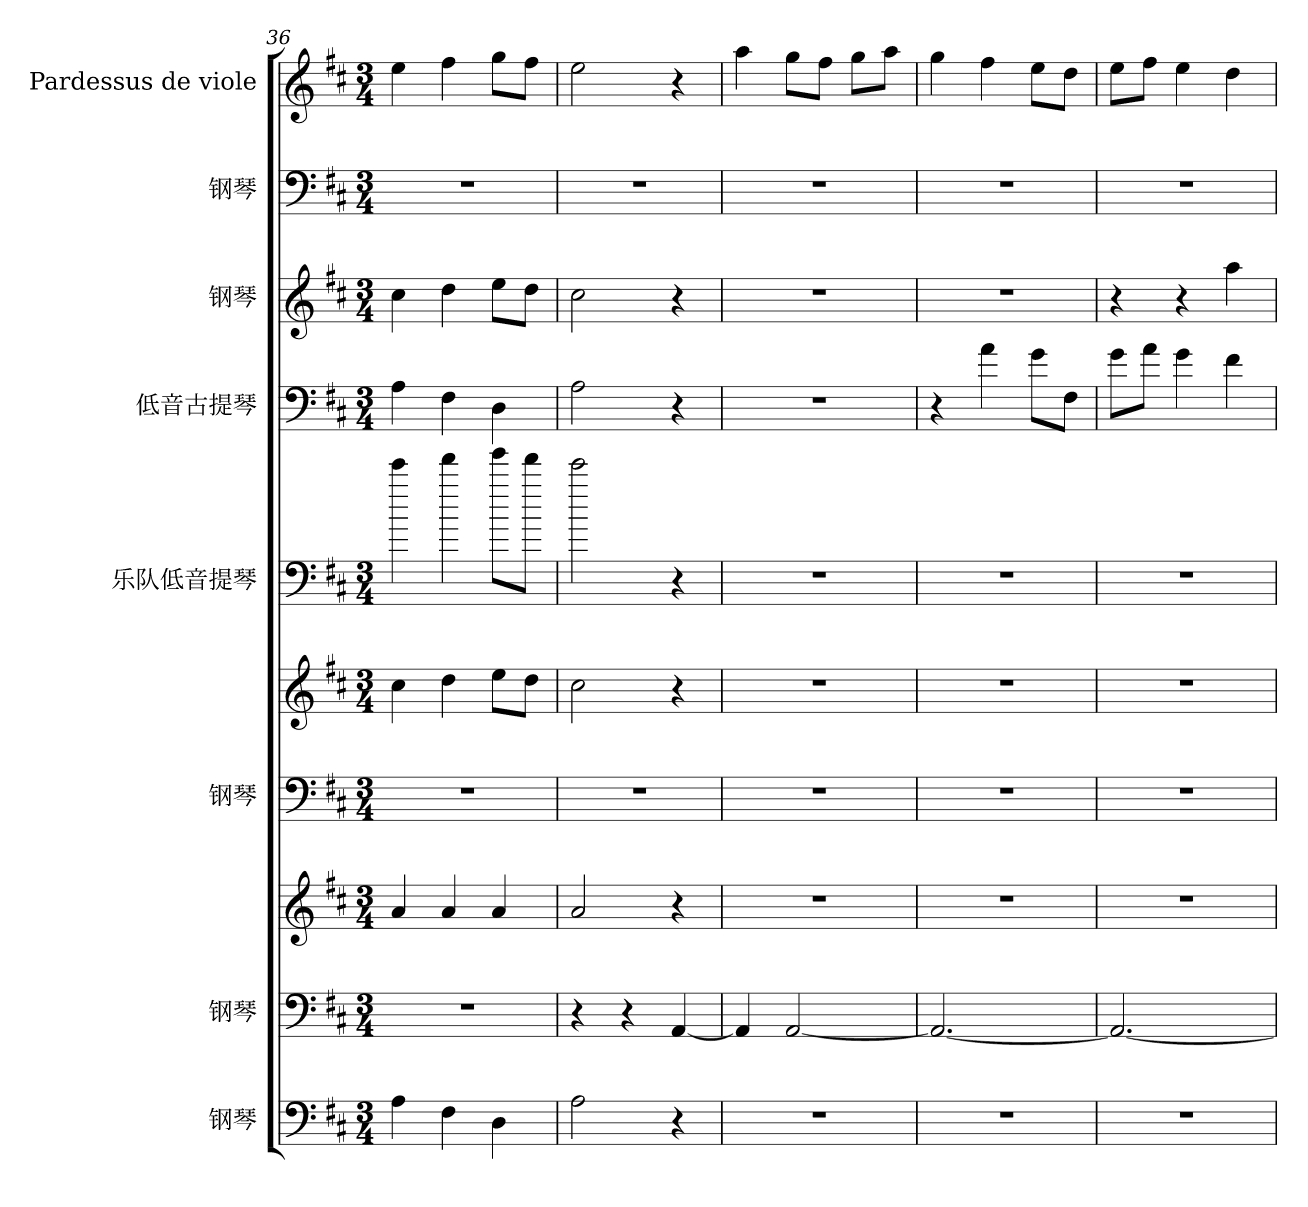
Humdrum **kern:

**kern	**kern	**kern	**kern	**kern	**kern	**kern	**kern	**kern	**kern
*part8	*part7	*part7	*part6	*part6	*part5	*part4	*part3	*part2	*part1
*staff10	*staff9	*staff8	*staff7	*staff6	*staff5	*staff4	*staff3	*staff2	*staff1
*I"钢琴	*I"钢琴	*	*I"钢琴	*	*I"乐队低音提琴	*I"低音古提琴	*I"钢琴	*I"钢琴	*I"Pardessus de viole
*	*	*	*	*	*	*	*	*	*I'Pds. v.
!!LO:PB:g=z
*clefF4	*clefF4	*clefG2	*clefF4	*clefG2	*clefF4	*clefF4	*clefG2	*clefF4	*clefG2
*	*	*	*	*	*ITrd7c12	*	*	*	*
*k[f#c#]	*k[f#c#]	*k[f#c#]	*k[f#c#]	*k[f#c#]	*k[f#c#]	*k[f#c#]	*k[f#c#]	*k[f#c#]	*k[f#c#]
*M3/4	*M3/4	*M3/4	*M3/4	*M3/4	*M3/4	*M3/4	*M3/4	*M3/4	*M3/4
=36	=36	=36	=36	=36	=36	=36	=36	=36	=36
4A\	2.r	4a/	2.r	4cc#\	4ee\	4A\	4cc#\	2.r	4ee\
4F#\	.	4a/	.	4dd\	4ff#\	4F#\	4dd\	.	4ff#\
4D\	.	4a/	.	8ee\L	8gg\L	4D\	8ee\L	.	8gg\L
.	.	.	.	8dd\J	8ff#\J	.	8dd\J	.	8ff#\J
=37	=37	=37	=37	=37	=37	=37	=37	=37	=37
2A\	4r	2a/	2.r	2cc#\	2ee\	2A\	2cc#\	2.r	2ee\
.	4r	.	.	.	.	.	.	.	.
4r	[4AA/	4r	.	4r	4r	4r	4r	.	4r
=38	=38	=38	=38	=38	=38	=38	=38	=38	=38
2.r	4AA/]	2.r	2.r	2.r	2.r	2.r	2.r	2.r	4aa\
.	[2AA/	.	.	.	.	.	.	.	8gg\L
.	.	.	.	.	.	.	.	.	8ff#\J
.	.	.	.	.	.	.	.	.	8gg\L
.	.	.	.	.	.	.	.	.	8aa\J
=39	=39	=39	=39	=39	=39	=39	=39	=39	=39
2.r	2.AA/_	2.r	2.r	2.r	2.r	4r	2.r	2.r	4gg\
.	.	.	.	.	.	4a\	.	.	4ff#\
.	.	.	.	.	.	8g\L	.	.	8ee\L
.	.	.	.	.	.	8F#\J	.	.	8dd\J
=40	=40	=40	=40	=40	=40	=40	=40	=40	=40
2.r	2.AA/_	2.r	2.r	2.r	2.r	8g\L	4r	2.r	8ee\L
.	.	.	.	.	.	8a\J	.	.	8ff#\J
.	.	.	.	.	.	4g\	4r	.	4ee\
.	.	.	.	.	.	4f#\	4aa\	.	4dd\
=	=	=	=	=	=	=	=	=	=
*-	*-	*-	*-	*-	*-	*-	*-	*-	*-
